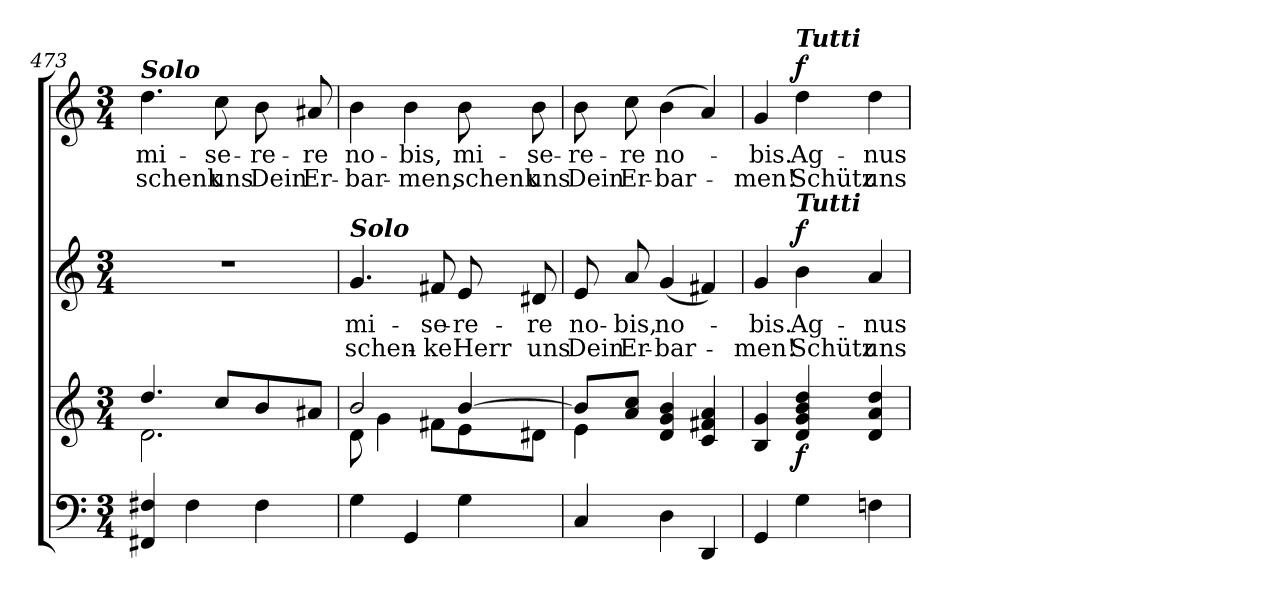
**kern	**kern	**dynam	**kern	**text	**text	**dynam	**kern	**text	**text	**dynam
*part3	*part3	*part3	*part2	*part2	*part2	*part2	*part1	*part1	*part1	*part1
*staff4	*staff3	*staff3/4	*staff2	*staff2	*staff2	*staff2	*staff1	*staff1	*staff1	*staff1
!!LO:LB:g=z
*clefF4	*clefG2	*	*clefG2	*	*	*	*clefG2	*	*	*
*k[]	*k[]	*	*k[]	*	*	*	*k[]	*	*	*
*C:	*C:	*	*C:	*	*	*	*C:	*	*	*
*M3/4	*M3/4	*	*M3/4	*	*	*	*M3/4	*	*	*
=473	=473	=473	=473	=473	=473	=473	=473	=473	=473	=473
*	*^	*	*	*	*	*	*	*	*	*
!	!	!	!	!	!	!	!	!LO:TX:a:Bi:t=Solo	!	!	!
!	!	!	!	!	!	!	!	!	!LO:LY:b	!LO:LY:b	!
4FF#X/ 4F#X/	4.dd/	2.d\	.	2.r	.	.	.	4.dd\	mi-	schenk	.
4F#\	.	.	.	.	.	.	.	.	.	.	.
!	!	!	!	!	!	!	!	!	!LO:LY:b	!LO:LY:b	!
.	8cc/L	.	.	.	.	.	.	8cc\	-se-	uns	.
!	!	!	!	!	!	!	!	!	!LO:LY:b	!LO:LY:b	!
4F#\	8b/	.	.	.	.	.	.	8b\	-re-	Dein	.
!	!	!	!	!	!	!	!	!	!LO:LY:b	!LO:LY:b	!
.	8a#X/J	.	.	.	.	.	.	8a#X/	-re	Er-	.
=474	=474	=474	=474	=474	=474	=474	=474	=474	=474	=474	=474
!	!	!	!	!LO:TX:a:Bi:t=Solo	!	!	!	!	!	!	!
!	!	!	!	!	!LO:LY:b	!LO:LY:b	!	!	!LO:LY:b	!LO:LY:b	!
4G\	2b/	8d\	.	4.g/	mi-	schen-	.	4b\	no-	-bar-	.
.	.	4g\	.	.	.	.	.	.	.	.	.
!	!	!	!	!	!	!	!	!	!LO:LY:b	!LO:LY:b	!
4GG/	.	.	.	.	.	.	.	4b\	-bis,	-men,	.
!	!	!	!	!	!LO:LY:b	!LO:LY:b	!	!	!	!	!
.	.	8f#X\L	.	8f#X/	-se-	-ke	.	.	.	.	.
!	!	!	!	!	!LO:LY:b	!LO:LY:b	!	!	!LO:LY:b	!LO:LY:b	!
4G\	[>4b/	8e\	.	8e/	-re-	Herr	.	8b\	mi-	schenk	.
!	!	!	!	!	!LO:LY:b	!LO:LY:b	!	!	!LO:LY:b	!LO:LY:b	!
.	.	8d#X\J	.	8d#X/	-re	uns	.	8b\	-se-	uns	.
=475	=475	=475	=475	=475	=475	=475	=475	=475	=475	=475	=475
!	!	!	!	!	!LO:LY:b	!LO:LY:b	!	!	!LO:LY:b	!LO:LY:b	!
4C/	8b/L]	4e\	.	8e/	no-	Dein	.	8b\	-re-	Dein	.
!	!	!	!	!	!LO:LY:b	!LO:LY:b	!	!	!LO:LY:b	!LO:LY:b	!
.	8a/ 8cc/J	.	.	8a/	-bis,	Er-	.	8cc\	-re	Er-	.
!	!	!	!	!	!LO:LY:b	!LO:LY:b	!	!	!LO:LY:b	!LO:LY:b	!
4D\	4d/ 4g/ 4b/	2ryy	.	(<4g/	no-	-bar-	.	(>4b\	no-	-bar-	.
4DD/	4c/ 4f#X/ 4a/	.	.	4f#X/)	.	.	.	4a/)	.	.	.
*	*v	*v	*	*	*	*	*	*	*	*	*
=476	=476	=476	=476	=476	=476	=476	=476	=476	=476	=476
!	!	!	!	!LO:LY:b	!LO:LY:b	!	!	!LO:LY:b	!LO:LY:b	!
4GG/	4B/ 4g/	.	4g/	-bis.	-men!	.	4g/	-bis.	-men!	.
!	!	!	!	!	!	!	!LO:TX:a:Bi:t=Tutti	!	!	!
!	!	!	!LO:TX:a:Bi:t=Tutti	!	!	!	!	!	!	!
!	!	!LO:DY:b	!	!LO:LY:b	!LO:LY:b	!LO:DY:a	!	!LO:LY:b	!LO:LY:b	!LO:DY:a
4G\	4d/ 4g/ 4b/ 4dd/	f	4b\	Ag-	Schütz	f	4dd\	Ag-	Schütz	f
!	!	!	!	!LO:LY:b	!LO:LY:b	!	!	!LO:LY:b	!LO:LY:b	!
4Fn\	4d/ 4a/ 4dd/	.	4a/	-nus	uns	.	4dd\	-nus	uns	.
=	=	=	=	=	=	=	=	=	=	=
*-	*-	*-	*-	*-	*-	*-	*-	*-	*-	*-
